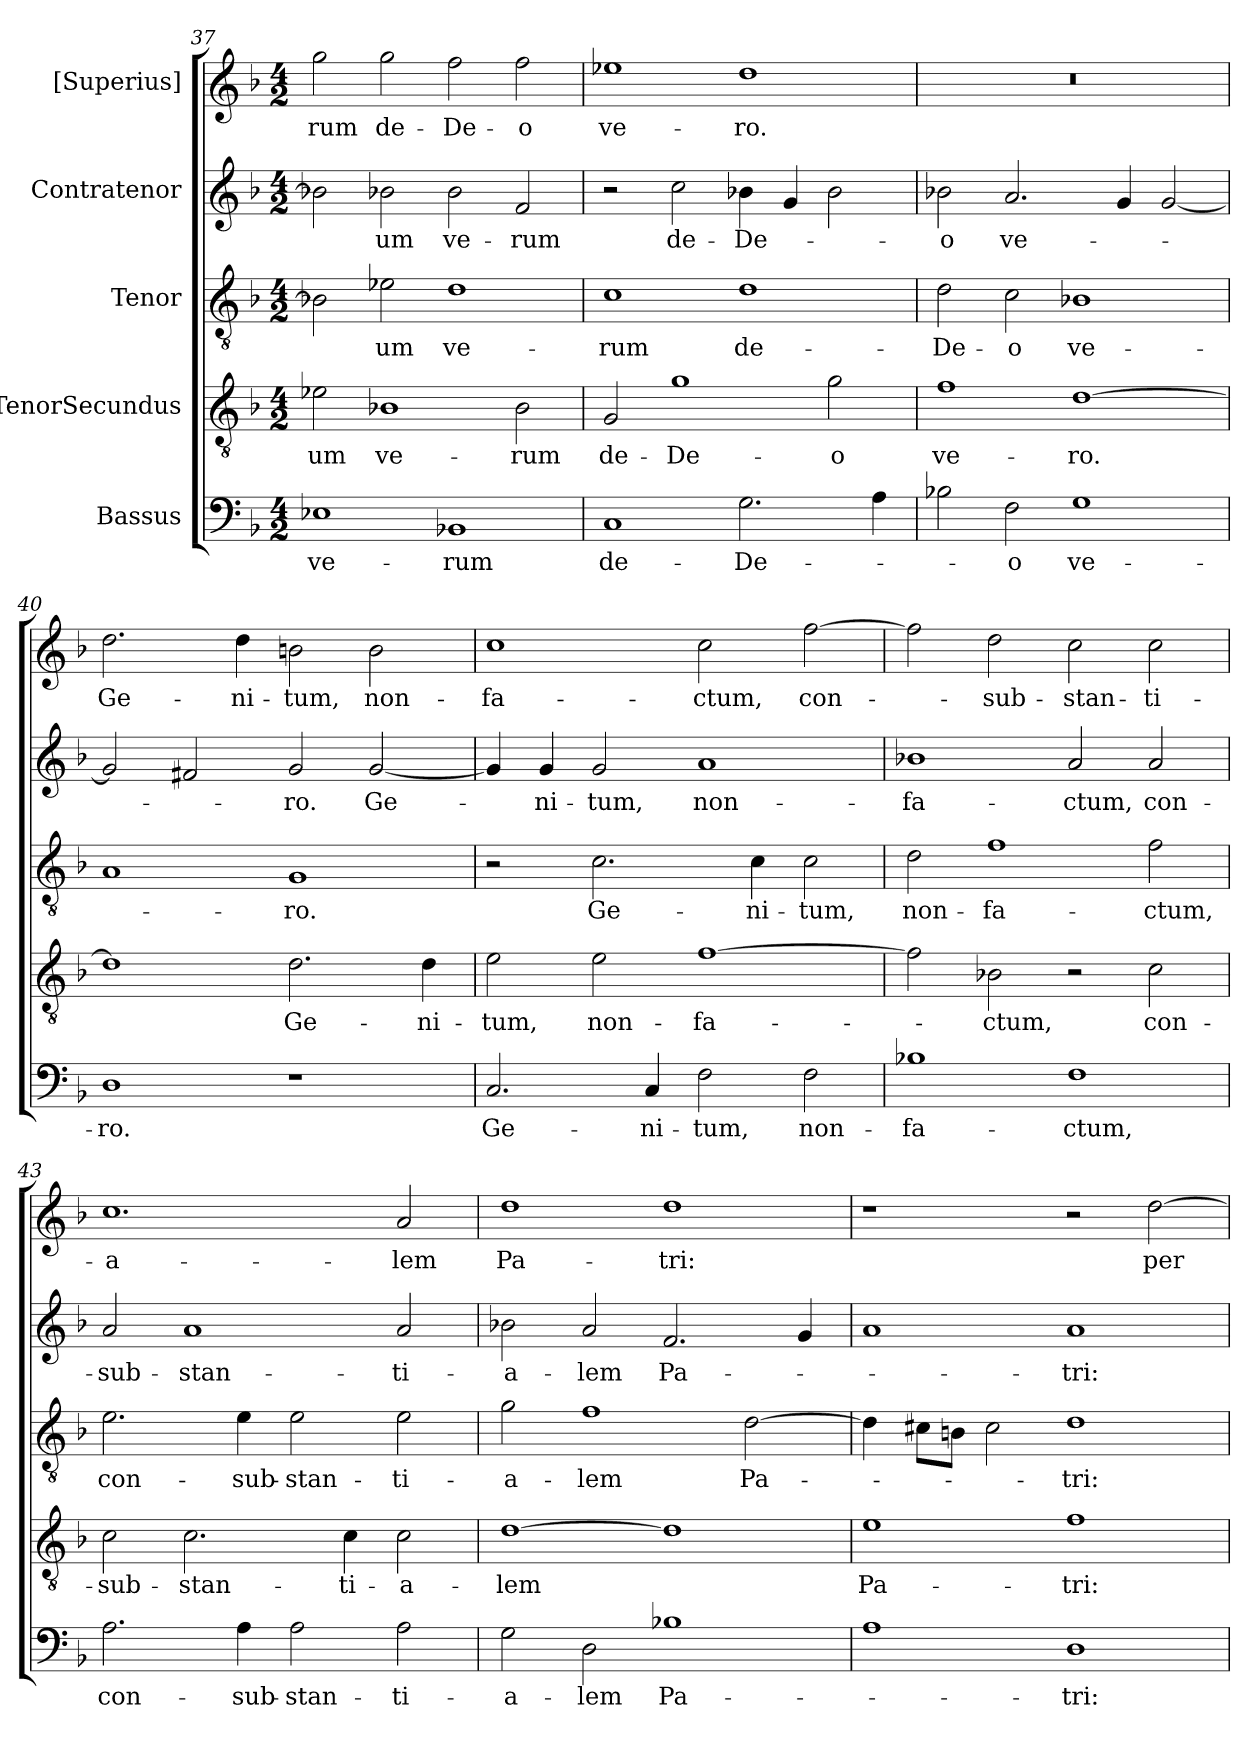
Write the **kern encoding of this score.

**kern	**text	**kern	**text	**kern	**text	**kern	**text	**kern	**text
*part5	*part5	*part4	*part4	*part3	*part3	*part2	*part2	*part1	*part1
*staff5	*staff5	*staff4	*staff4	*staff3	*staff3	*staff2	*staff2	*staff1	*staff1
*I"Bassus	*	*I"TenorSecundus	*	*I"Tenor	*	*I"Contratenor	*	*I"[Superius]	*
*clefF4	*	*clefGv2	*	*clefGv2	*	*clefG2	*	*clefG2	*
*k[b-]	*	*k[b-]	*	*k[b-]	*	*k[b-]	*	*k[b-]	*
*M4/2	*	*M4/2	*	*M4/2	*	*M4/2	*	*M4/2	*
=37	=37	=37	=37	=37	=37	=37	=37	=37	=37
1E-X\	ve-	2e-X\	-um	2B-X\]	.	2b-X\]	.	2gg\	-rum
.	.	1B-X\	ve-	2e-X\	-um	2b-X\	-um	2gg\	de-
1BB-X/	-rum	.	.	1d\	ve-	2b-\	ve-	2ff\	De-
.	.	2B-\	-rum	.	.	2f/	-rum	2ff\	-o
=38	=38	=38	=38	=38	=38	=38	=38	=38	=38
1C/	de-	2G/	de-	1c\	-rum	2r	.	1ee-X\	ve-
.	.	1g\	De-	.	.	2cc\	de-	.	.
2.G\	De-	.	.	1d\	de-	4b-X\	De-	1dd\	-ro.
.	.	.	.	.	.	4g/	.	.	.
.	.	2g\	-o	.	.	2b-\	.	.	.
4A\	.	.	.	.	.	.	.	.	.
=39	=39	=39	=39	=39	=39	=39	=39	=39	=39
2B-X\	.	1f\	ve-	2d\	De-	2b-X\	-o	0r	.
2F\	-o	.	.	2c\	-o	2.a/	ve-	.	.
1G\	ve-	[1d\	-ro.	1B-X\	ve-	.	.	.	.
.	.	.	.	.	.	4g/	.	.	.
.	.	.	.	.	.	[2g/	.	.	.
=40	=40	=40	=40	=40	=40	=40	=40	=40	=40
1D\	-ro.	1d\]	.	1A/	.	2g/]	.	2.dd\	Ge-
.	.	.	.	.	.	2f#X/	.	.	.
.	.	.	.	.	.	.	.	4dd\	-ni-
1r	.	2.d\	Ge-	1G/	-ro.	2g/	-ro.	2b\	-tum,
.	.	.	.	.	.	[2g/	Ge-	2b\	non-
.	.	4d\	-ni-	.	.	.	.	.	.
=41	=41	=41	=41	=41	=41	=41	=41	=41	=41
2.C/	Ge-	2e\	-tum,	2r	.	4g/]	.	1cc\	fa-
.	.	.	.	.	.	4g/	-ni-	.	.
.	.	2e\	non-	2.c\	Ge-	2g/	-tum,	.	.
4C/	-ni-	.	.	.	.	.	.	.	.
2F\	-tum,	[1f\	fa-	.	.	1a/	non-	2cc\	-ctum,
.	.	.	.	4c\	-ni-	.	.	.	.
2F\	non-	.	.	2c\	-tum,	.	.	[2ff\	con-
=42	=42	=42	=42	=42	=42	=42	=42	=42	=42
1B-X\	fa-	2f\]	.	2d\	non-	1b-X\	fa-	2ff\]	.
.	.	2B-X\	-ctum,	1f\	fa-	.	.	2dd\	-sub-
1F\	-ctum,	2r	.	.	.	2a/	-ctum,	2cc\	-stan-
.	.	2c\	con-	2f\	-ctum,	2a/	con-	2cc\	-ti-
=43	=43	=43	=43	=43	=43	=43	=43	=43	=43
2.A\	con-	2c\	-sub-	2.e\	con-	2a/	-sub-	1.cc\	-a-
.	.	2.c\	-stan-	.	.	1a/	-stan-	.	.
4A\	-sub-	.	.	4e\	-sub-	.	.	.	.
2A\	-stan-	.	.	2e\	-stan-	.	.	.	.
.	.	4c\	-ti-	.	.	.	.	.	.
2A\	-ti-	2c\	-a-	2e\	-ti-	2a/	-ti-	2a/	-lem
=44	=44	=44	=44	=44	=44	=44	=44	=44	=44
2G\	-a-	[1d\	-lem	2g\	-a-	2b-X\	-a-	1dd\	Pa-
2D\	-lem	.	.	1f\	-lem	2a/	-lem	.	.
1B-X\	Pa-	1d\]	.	.	.	2.f/	Pa-	1dd\	-tri:
.	.	.	.	[2d\	Pa-	.	.	.	.
.	.	.	.	.	.	4g/	.	.	.
=45	=45	=45	=45	=45	=45	=45	=45	=45	=45
1A\	.	1e\	Pa-	4d\]	.	1a/	.	1r	.
.	.	.	.	8c#X\L	.	.	.	.	.
.	.	.	.	8Bn\J	.	.	.	.	.
.	.	.	.	2c#\	.	.	.	.	.
1D\	-tri:	1f\	-tri:	1d\	-tri:	1a/	-tri:	2r	.
.	.	.	.	.	.	.	.	[2dd\	per-
=	=	=	=	=	=	=	=	=	=
*-	*-	*-	*-	*-	*-	*-	*-	*-	*-
